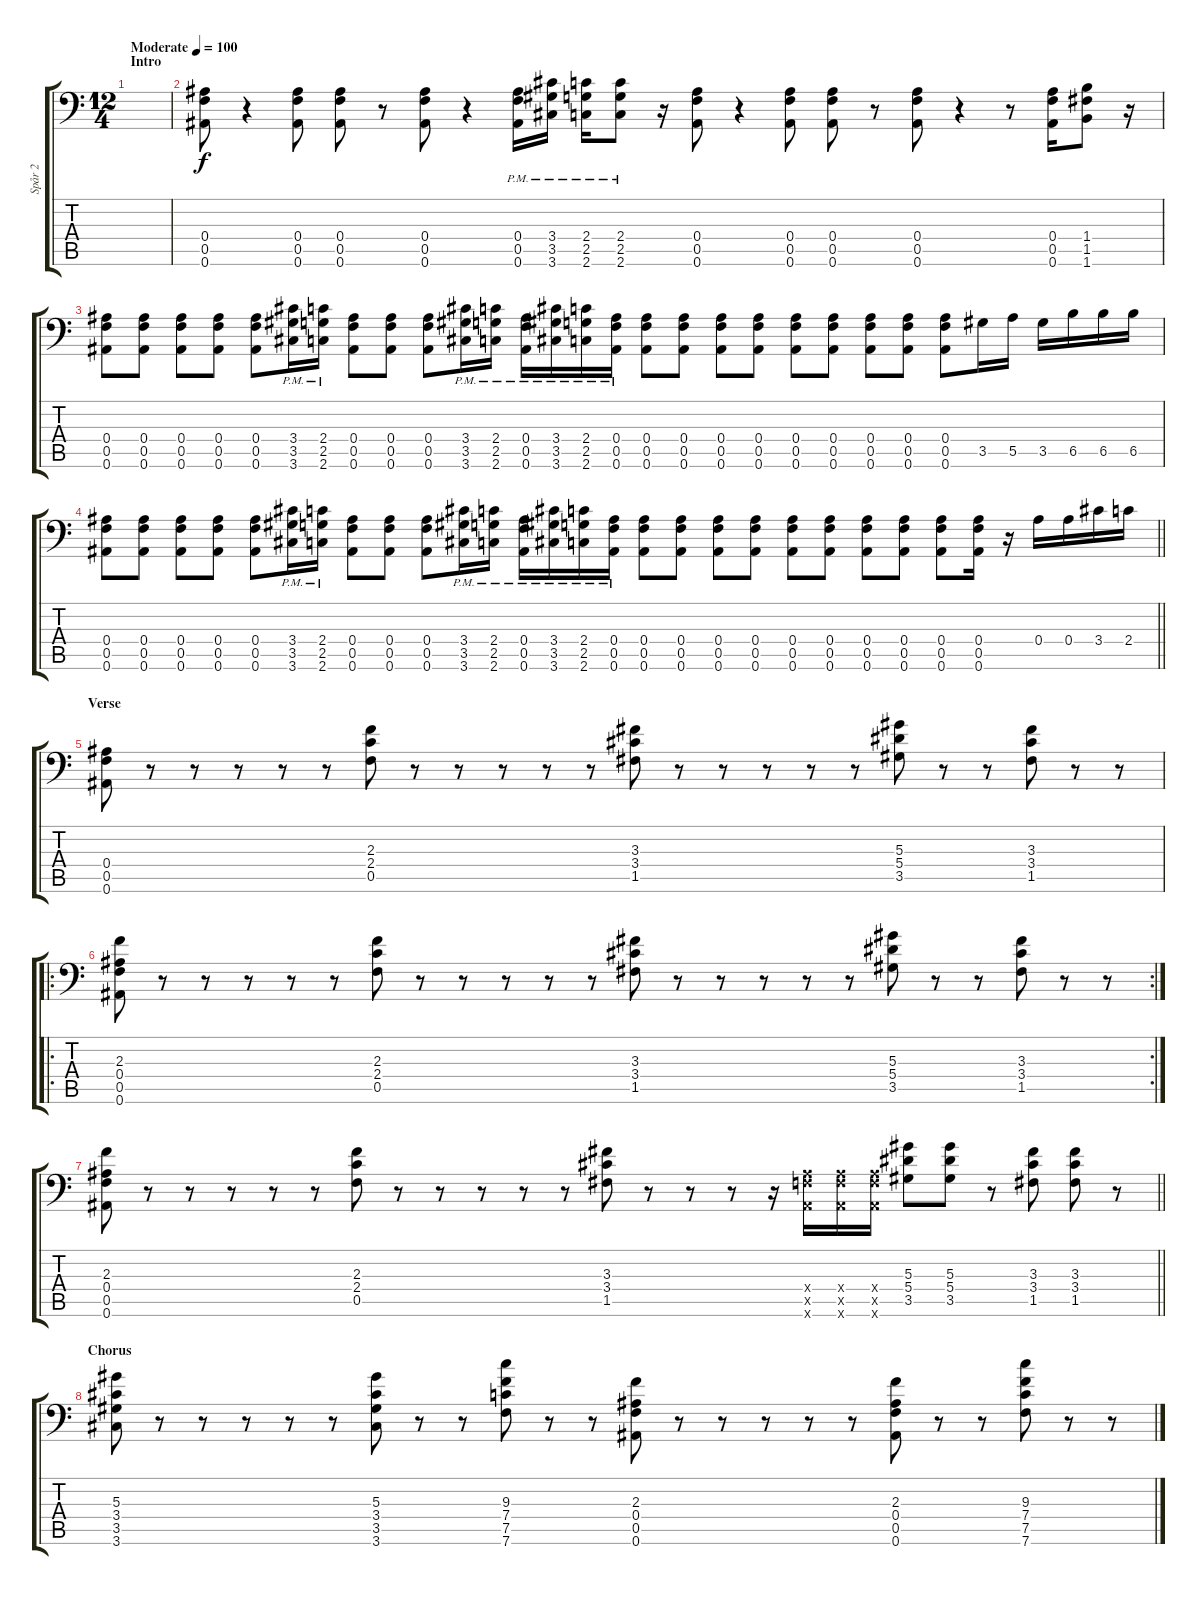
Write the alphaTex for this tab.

\track ("Spår 2" "Spår 2") {instrument overdrivenguitar}
\staff {score tabs}
\tuning (C4 G3 Eb3 Bb2 F2 Bb1) {hide}
\ts (12 4)
\section ("" "Intro")
\tempo (100 "Moderate")
\clef f4
\ks c
|
(0.4 0.5 0.6).8 r.4 (0.4 0.5 0.6).8 (0.4 0.5 0.6).8 r.8 (0.4 0.5 0.6).8 r.4 (0.4{pm} 0.5{pm} 0.6{pm}).16 (3.4{pm} 3.5{pm} 3.6{pm}).16 (2.4{pm} 2.5{pm} 2.6{pm}).16 (2.4{pm} 2.5{pm} 2.6{pm}).8 r.16 (0.4 0.5 0.6).8 r.4 (0.4 0.5 0.6).8 (0.4 0.5 0.6).8 r.8 (0.4 0.5 0.6).8 r.4 r.8 (0.4 0.5 0.6).16 (1.4 1.5 1.6).8 r.16 |
(0.4 0.5 0.6).8 (0.4 0.5 0.6).8 (0.4 0.5 0.6).8 (0.4 0.5 0.6).8 (0.4 0.5 0.6).8 (3.4{pm} 3.5{pm} 3.6{pm}).16 (2.4{pm} 2.5{pm} 2.6{pm}).16 (0.4 0.5 0.6).8 (0.4 0.5 0.6).8 (0.4 0.5 0.6).8 (3.4{pm} 3.5{pm} 3.6{pm}).16 (2.4{pm} 2.5{pm} 2.6{pm}).16 (0.4{pm} 0.5{pm} 0.6{pm}).16 (3.4{pm} 3.5{pm} 3.6{pm}).16 (2.4{pm} 2.5{pm} 2.6{pm}).16 (0.4{pm} 0.5{pm} 0.6{pm}).16 (0.4 0.5 0.6).8 (0.4 0.5 0.6).8 (0.4 0.5 0.6).8 (0.4 0.5 0.6).8 (0.4 0.5 0.6).8 (0.4 0.5 0.6).8 (0.4 0.5 0.6).8 (0.4 0.5 0.6).8 (0.4 0.5 0.6).8 3.5.16 5.5.16 3.5.16 6.5.16 6.5.16 6.5.16 |
\barLineRight lightlight
(0.4 0.5 0.6).8 (0.4 0.5 0.6).8 (0.4 0.5 0.6).8 (0.4 0.5 0.6).8 (0.4 0.5 0.6).8 (3.4{pm} 3.5{pm} 3.6{pm}).16 (2.4{pm} 2.5{pm} 2.6{pm}).16 (0.4 0.5 0.6).8 (0.4 0.5 0.6).8 (0.4 0.5 0.6).8 (3.4{pm} 3.5{pm} 3.6{pm}).16 (2.4{pm} 2.5{pm} 2.6{pm}).16 (0.4{pm} 0.5{pm} 0.6{pm}).16 (3.4{pm} 3.5{pm} 3.6{pm}).16 (2.4{pm} 2.5{pm} 2.6{pm}).16 (0.4{pm} 0.5{pm} 0.6{pm}).16 (0.4 0.5 0.6).8 (0.4 0.5 0.6).8 (0.4 0.5 0.6).8 (0.4 0.5 0.6).8 (0.4 0.5 0.6).8 (0.4 0.5 0.6).8 (0.4 0.5 0.6).8 (0.4 0.5 0.6).8 (0.4 0.5 0.6).8 (0.4 0.5 0.6).16 r.16 0.4.16 0.4.16 3.4.16 2.4.16 |
\section ("" "Verse ")
(0.4 0.5 0.6).8 r.8 r.8 r.8 r.8 r.8 (2.3 2.4 0.5).8{instrument electricguitarclean} r.8 r.8 r.8 r.8 r.8 (3.3 3.4 1.5).8 r.8 r.8 r.8 r.8 r.8 (5.3 5.4 3.5).8 r.8 r.8 (3.3 3.4 1.5).8 r.8 r.8 |
\ro
\rc 2
(2.3 0.4 0.5 0.6).8 r.8 r.8 r.8 r.8 r.8 (2.3 2.4 0.5).8 r.8 r.8 r.8 r.8 r.8 (3.3 3.4 1.5).8 r.8 r.8 r.8 r.8 r.8 (5.3 5.4 3.5).8 r.8 r.8 (3.3 3.4 1.5).8 r.8 r.8 |
\barLineRight lightlight
(2.3 0.4 0.5 0.6).8 r.8 r.8 r.8 r.8 r.8 (2.3 2.4 0.5).8 r.8 r.8 r.8 r.8 r.8 (3.3 3.4 1.5).8 r.8 r.8 r.8 r.16 (0.4{x} 0.5{x} 0.6{x}).16{instrument overdrivenguitar} (0.4{x} 0.5{x} 0.6{x}).16 (0.4{x} 0.5{x} 0.6{x}).16 (5.3 5.4 3.5).8 (5.3 5.4 3.5).8 r.8 (3.3 3.4 1.5).8 (3.3 3.4 1.5).8 r.8 |
\section ("" "Chorus")
(5.3 3.4 3.5 3.6).8 r.8 r.8 r.8 r.8 r.8 (5.3 3.4 3.5 3.6).8 r.8 r.8 (9.3 7.4 7.5 7.6).8 r.8 r.8 (2.3 0.4 0.5 0.6).8 r.8 r.8 r.8 r.8 r.8 (2.3 0.4 0.5 0.6).8 r.8 r.8 (9.3 7.4 7.5 7.6).8 r.8 r.8
